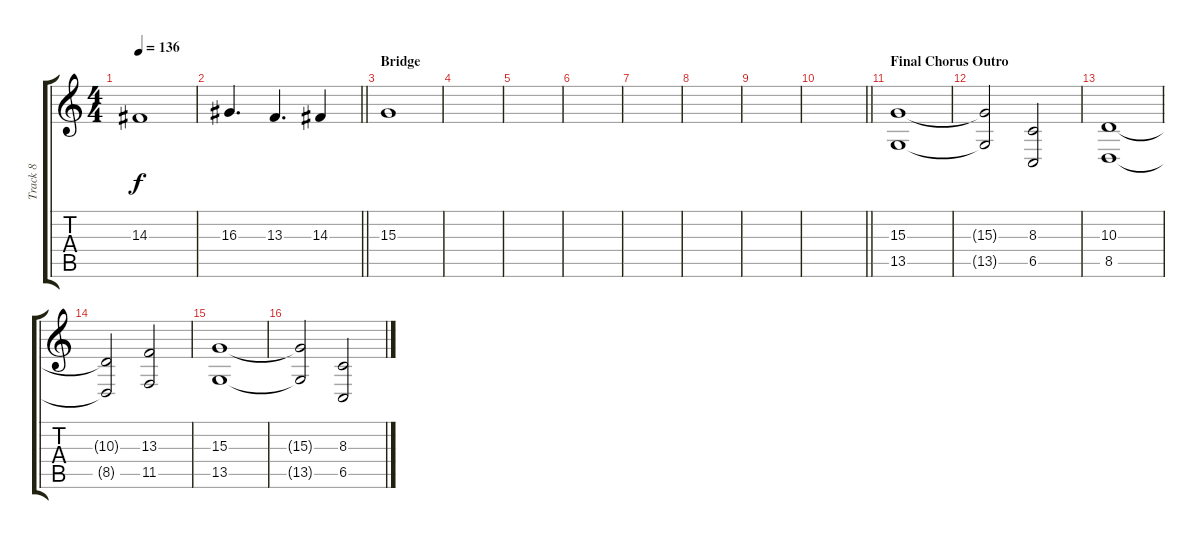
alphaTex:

\track ("Track 8" "Track 8") {instrument choiraahs}
\staff {score tabs}
\tuning (Db4 Ab3 E3 B2 Gb2 B1) {hide}
\ts (4 4)
\tempo 136
\clef g2
\ks c
14.3.1{dy f} |
\barLineRight lightlight
16.3.4{d} 13.3.4{d} 14.3.4 |
\section ("" "Bridge")
15.3.1 |
|
|
|
|
|
|
\barLineRight lightlight
|
\section ("" "Final Chorus Outro")
(15.3 13.5).1{instrument synthstrings1} |
(15.3{t} 13.5{t}).2 (8.3 6.5).2 |
(10.3 8.5).1 |
(10.3{t} 8.5{t}).2 (13.3 11.5).2 |
(15.3 13.5).1{instrument synthstrings1} |
(15.3{t} 13.5{t}).2 (8.3 6.5).2
